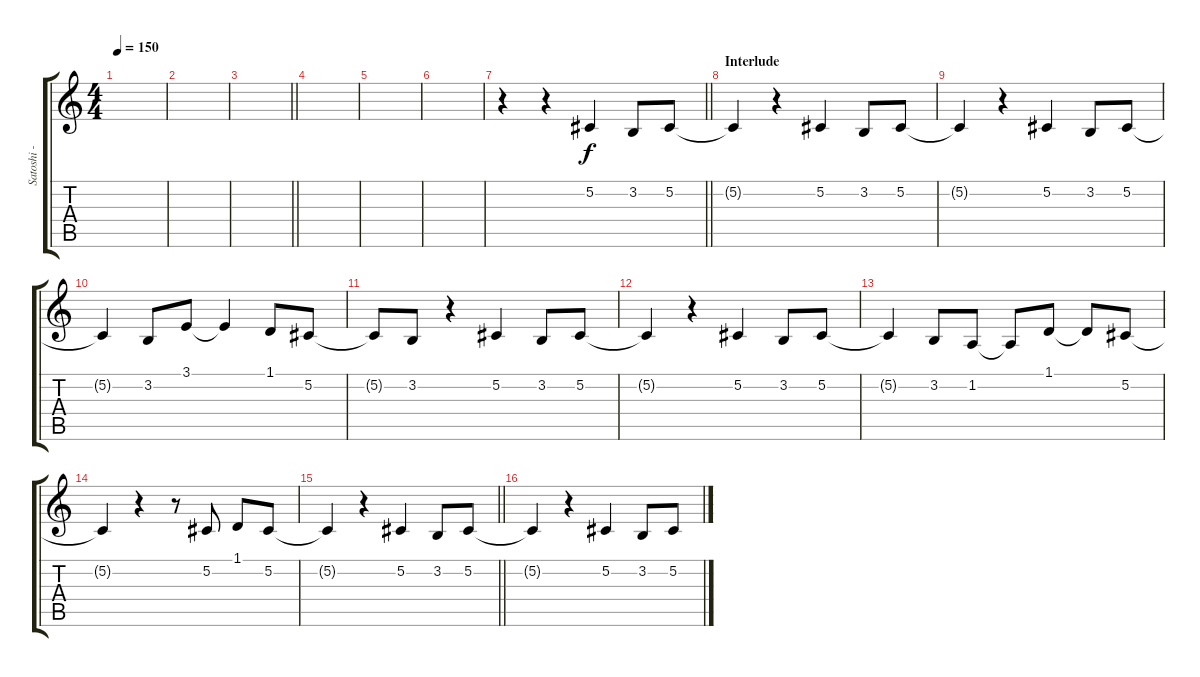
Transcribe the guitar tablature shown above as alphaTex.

\track ("Satoshi - Vocals" "Satoshi - ") {instrument lead6voice}
\staff {score tabs}
\tuning (Db4 Ab3 E3 B2 Gb2 B1) {hide}
\ts (4 4)
\tempo 150
\clef g2
\ks c
|
|
\barLineRight lightlight
|
|
|
|
\barLineRight lightlight
r.4 r.4 5.2.4 3.2.8 5.2.8 |
\section ("" "Interlude")
5.2{t}.4 r.4 5.2.4 3.2.8 5.2.8 |
5.2{t}.4 r.4 5.2.4 3.2.8 5.2.8 |
5.2{t}.4 3.2.8 3.1.8 3.1{t}.4 1.1.8 5.2.8 |
5.2{t}.8 3.2.8 r.4 5.2.4 3.2.8 5.2.8 |
5.2{t}.4 r.4 5.2.4 3.2.8 5.2.8 |
5.2{t}.4 3.2.8 1.2.8 1.2{t}.8 1.1.8 1.1{t}.8 5.2.8 |
5.2{t}.4 r.4 r.8 5.2.8 1.1.8 5.2.8 |
\barLineRight lightlight
5.2{t}.4 r.4 5.2.4 3.2.8 5.2.8 |
\section ("" "")
5.2{t}.4 r.4 5.2.4 3.2.8 5.2.8
